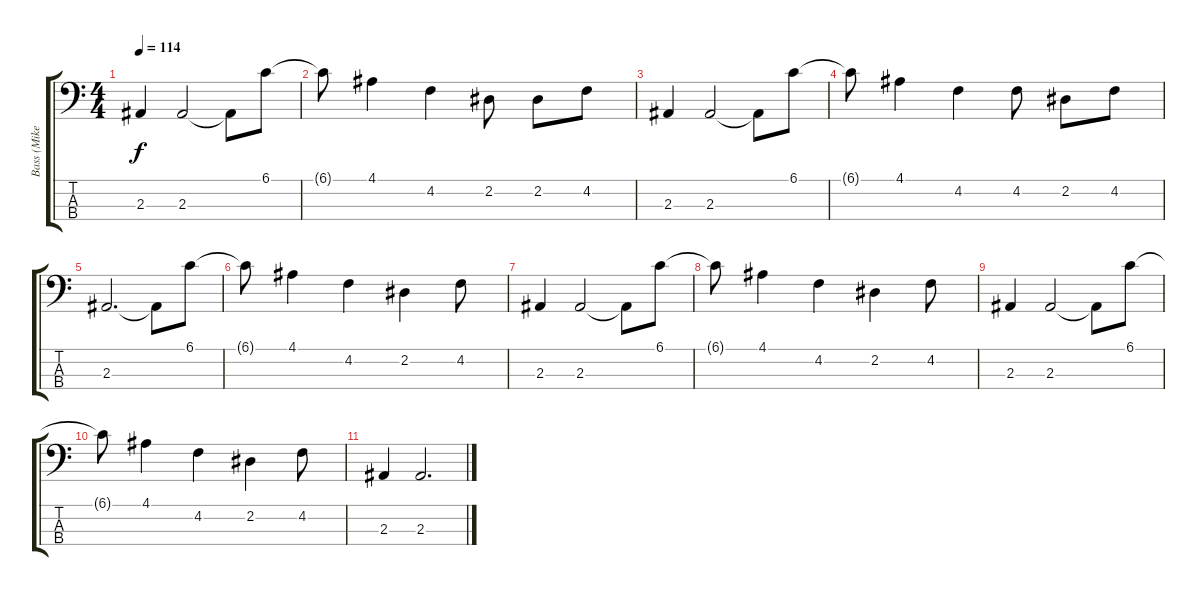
\track ("Bass (Mike)" "Bass (Mike") {instrument electricbasspick}
\staff {score tabs}
\tuning (Gb2 Db2 Ab1 Eb1) {hide}
\ts (4 4)
\tempo 114
\clef f4
\ks c
2.3.4{dy f} 2.3.2 2.3{t}.8 6.1.8 |
6.1{t}.8 4.1.4 4.2.4 2.2.8 2.2.8 4.2.8 |
2.3.4 2.3.2 2.3{t}.8 6.1.8 |
6.1{t}.8 4.1.4 4.2.4 4.2.8 2.2.8 4.2.8 |
2.3.2{d} 2.3{t}.8 6.1.8 |
6.1{t}.8 4.1.4 4.2.4 2.2.4 4.2.8 |
2.3.4 2.3.2 2.3{t}.8 6.1.8 |
6.1{t}.8 4.1.4 4.2.4 2.2.4 4.2.8 |
2.3.4 2.3.2 2.3{t}.8 6.1.8 |
6.1{t}.8 4.1.4 4.2.4 2.2.4 4.2.8 |
2.3.4 2.3.2{d}
